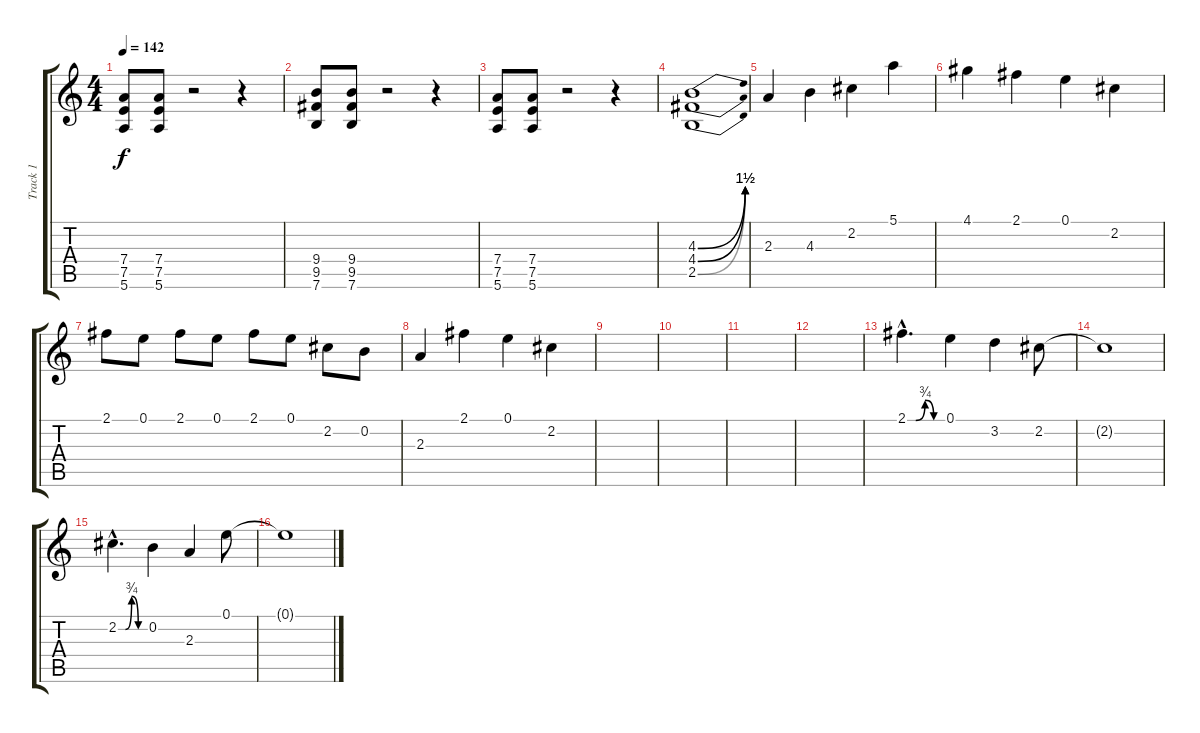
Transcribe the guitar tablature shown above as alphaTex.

\track ("Track 1" "Track 1") {instrument overdrivenguitar}
\staff {score tabs}
\tuning (E4 B3 G3 D3 A2 E2) {hide}
\ts (4 4)
\tempo 142
\clef g2
\ks c
(7.4 7.5 5.6).8{dy f instrument overdrivenguitar} (7.4 7.5 5.6).8 r.2 r.4 |
(9.4 9.5 7.6).8 (9.4 9.5 7.6).8 r.2 r.4 |
(7.4 7.5 5.6).8 (7.4 7.5 5.6).8 r.2 r.4 |
(4.3{be (bend 0 0 60 6)} 4.4{be (bend 0 0 60 6)} 2.5{be (bend 0 0 60 6)}).1 |
2.3.4{volume 16} 4.3.4 2.2.4 5.1.4 |
4.1.4 2.1.4 0.1.4 2.2.4 |
2.1.8 0.1.8 2.1.8 0.1.8 2.1.8 0.1.8 2.2.8 0.2.8 |
2.3.4 2.1.4 0.1.4 2.2.4 |
|
|
|
|
2.1{be (custom 0 0 14 0 30 3 45 0 60 0) hac}.4{d} 0.1.4 3.2.4 2.2.8 |
2.2{t}.1 |
2.2{be (custom 0 0 16 0 30 3 45 0 60 0) hac}.4{d} 0.2.4 2.3.4 0.1.8 |
0.1{t}.1
